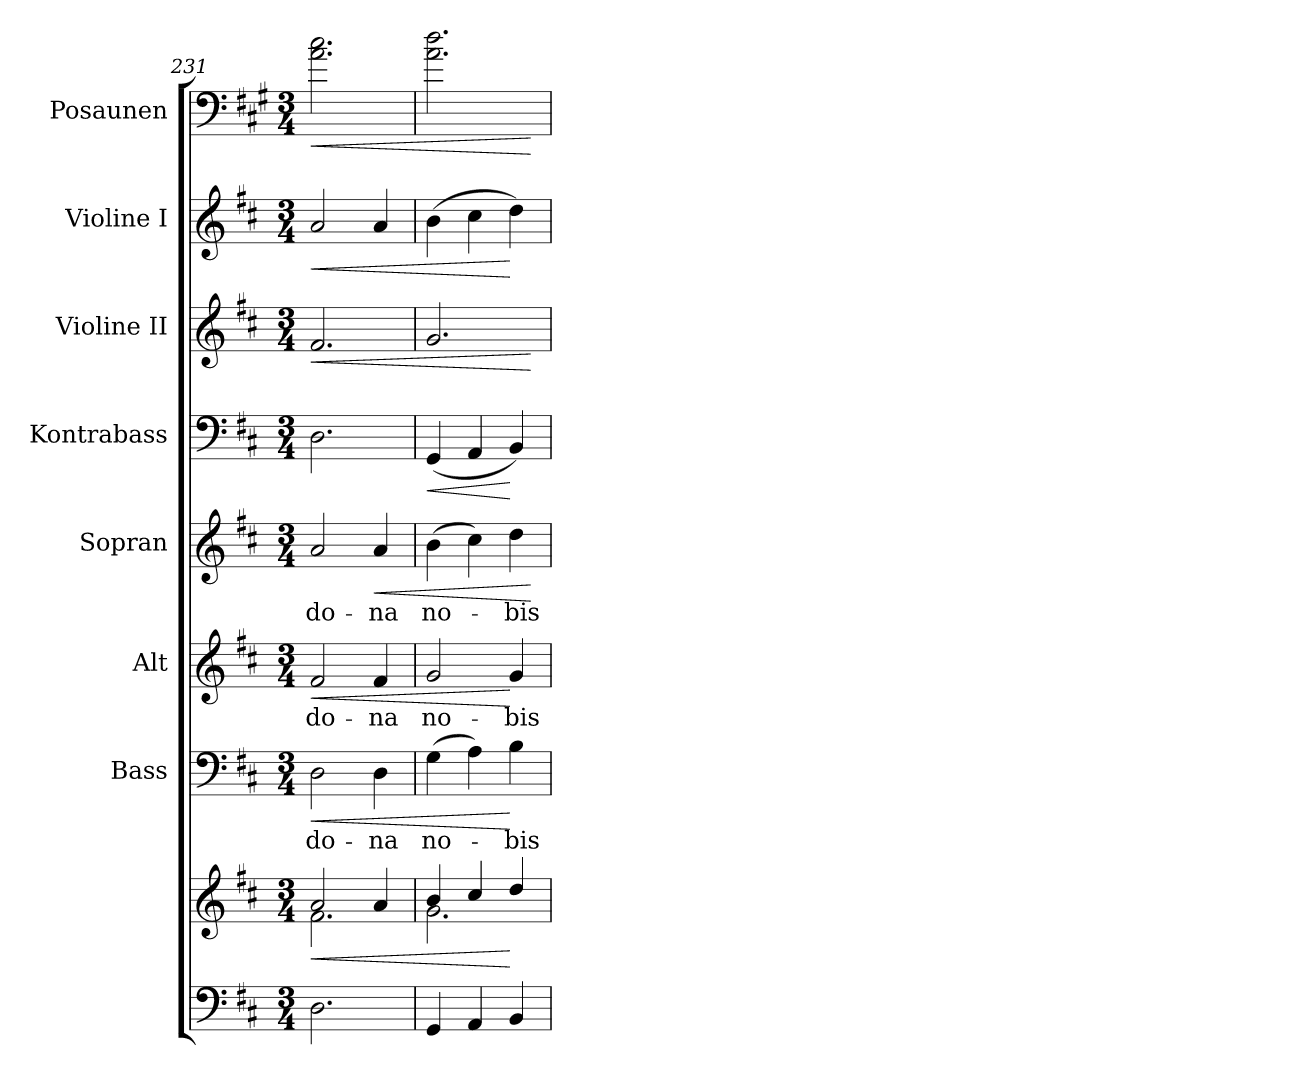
**kern	**kern	**dynam	**kern	**text	**dynam	**kern	**text	**dynam	**kern	**text	**dynam	**kern	**dynam	**kern	**dynam	**kern	**dynam	**kern	**dynam
*part8	*part8	*part8	*part7	*part7	*part7	*part6	*part6	*part6	*part5	*part5	*part5	*part4	*part4	*part3	*part3	*part2	*part2	*part1	*part1
*staff9	*staff8	*staff8/9	*staff7	*staff7	*staff7	*staff6	*staff6	*staff6	*staff5	*staff5	*staff5	*staff4	*staff4	*staff3	*staff3	*staff2	*staff2	*staff1	*staff1
*	*	*	*I"Bass	*	*	*I"Alt	*	*	*I"Sopran	*	*	*I"Kontrabass	*	*I"Violine II	*	*I"Violine I	*	*I"Posaunen	*
*	*	*	*I'B.	*	*	*I'A.	*	*	*I'S.	*	*	*I'Kb.	*	*I'Vl. II	*	*I'Vl. I	*	*I'Pos.	*
*clefF4	*clefG2	*	*clefF4	*	*	*clefG2	*	*	*clefG2	*	*	*clefF4	*	*clefG2	*	*clefG2	*	*clefF4	*
*	*	*	*	*	*	*	*	*	*	*	*	*ITrd7c12	*	*	*	*	*	*ITrd4c7	*
*k[f#c#]	*k[f#c#]	*	*k[f#c#]	*	*	*k[f#c#]	*	*	*k[f#c#]	*	*	*k[f#c#]	*	*k[f#c#]	*	*k[f#c#]	*	*k[f#c#]	*
*D:	*D:	*	*D:	*	*	*D:	*	*	*D:	*	*	*D:	*	*D:	*	*D:	*	*D:	*
*M3/4	*M3/4	*	*M3/4	*	*	*M3/4	*	*	*M3/4	*	*	*M3/4	*	*M3/4	*	*M3/4	*	*M3/4	*
=231	=231	=231	=231	=231	=231	=231	=231	=231	=231	=231	=231	=231	=231	=231	=231	=231	=231	=231	=231
!	!	!LO:HP:b	!	!LO:LY:b	!LO:HP:b	!	!LO:LY:b	!LO:HP:b	!	!LO:LY:b	!	!	!	!	!LO:HP:b	!	!LO:HP:b	!	!LO:HP:b
*	*^	*	*	*	*	*	*	*	*	*	*	*	*	*	*	*	*	*	*
2.D\	2a/	2.f#\	<	2D\	do-	<	2f#/	do-	<	2a/	do-	.	2.DD\	.	2.f#/	<	2a/	<	2.d\ 2.f#\	<
!	!	!	!	!	!LO:LY:b	!	!	!LO:LY:b	!	!	!LO:LY:b	!LO:HP:b	!	!	!	!	!	!	!	!
.	4a/	.	.	4D\	-na	.	4f#/	-na	.	4a/	-na	<	.	.	.	.	4a/	.	.	.
=232	=232	=232	=232	=232	=232	=232	=232	=232	=232	=232	=232	=232	=232	=232	=232	=232	=232	=232	=232	=232
!	!	!	!	!	!LO:LY:b	!	!	!LO:LY:b	!	!	!LO:LY:b	!	!	!LO:HP:b	!	!	!	!	!	!
4GG/	4b/	2.g\	.	(>4G\	no-	.	2g/	no-	.	(>4b\	no-	.	(<4GGG/	<	2.g/	.	(>4b\	.	2.d\ 2.g\	.
4AA/	4cc#/	.	.	4A\)	.	.	.	.	.	4cc#\)	.	.	4AAA/	.	.	.	4cc#\	.	.	.
!	!	!	!	!	!LO:LY:b	!	!	!LO:LY:b	!	!	!LO:LY:b	!	!	!	!	!	!	!	!	!
4BB/	4dd/	.	[	4B\	-bis	[	4g/	-bis	[	4dd\	-bis	.	4BBB/)	[	.	.	4dd\)	[	.	.
*	*v	*v	*	*	*	*	*	*	*	*	*	*	*	*	*	*	*	*	*	*
.	.	.	.	.	.	.	.	.	.	.	[	.	.	.	[	.	.	.	[
=	=	=	=	=	=	=	=	=	=	=	=	=	=	=	=	=	=	=	=
*-	*-	*-	*-	*-	*-	*-	*-	*-	*-	*-	*-	*-	*-	*-	*-	*-	*-	*-	*-
